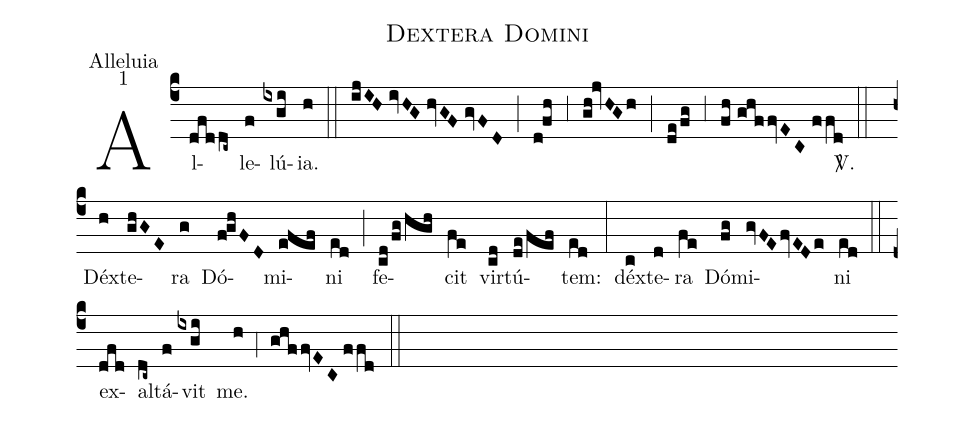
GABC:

name:Dextera Domini;
office-part:Alleluia;
mode:1;
%%
(c4) Al(dfddc~)le(f)lú(ixgi)ia.(h) (::) (ijIH//ivHG//hvGF//gvFD) (;) (d!fh) (;3) (gh!jvHGh) (;) (de/fg) (;3) (fh//ghffvEC//ffd) <sp>V/</sp>.(::) Déx(h)te(ghGE)ra(g) Dó(f!ghFD)mi(efef)ni(ed) (;) fe(cd/fg/hgh)cit(fe) vir(cd)tú(de/fef)tem:(ed) (:) déx(c)te(d)ra(fe) Dó(fg)mi(gvFE/fvEDe)ni(ed) (::) ex(dfd)al(dc~)tá(f)vit(ixgi) me.(h) (;4) (ghffvEC//ffd) (::)
